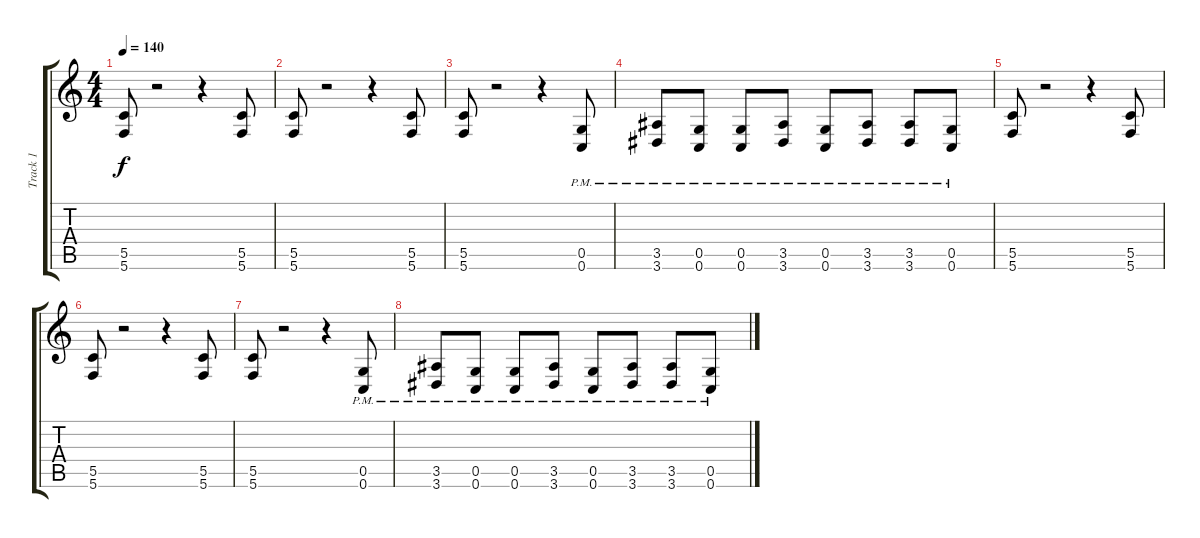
\track ("Track 1" "Track 1") {instrument distortionguitar}
\staff {score tabs}
\tuning (D4 A3 F3 C3 G2 C2) {hide}
\ts (4 4)
\tempo 140
\clef g2
\ks c
(5.5 5.6).8{dy f} r.2 r.4 (5.5 5.6).8 |
(5.5 5.6).8 r.2 r.4 (5.5 5.6).8 |
(5.5 5.6).8 r.2 r.4 (0.5{pm} 0.6{pm}).8 |
(3.5{pm} 3.6{pm}).8 (0.5{pm} 0.6{pm}).8 (0.5{pm} 0.6{pm}).8 (3.5{pm} 3.6{pm}).8 (0.5{pm} 0.6{pm}).8 (3.5{pm} 3.6{pm}).8 (3.5{pm} 3.6{pm}).8 (0.5{pm} 0.6{pm}).8 |
(5.5 5.6).8 r.2 r.4 (5.5 5.6).8 |
(5.5 5.6).8 r.2 r.4 (5.5 5.6).8 |
(5.5 5.6).8 r.2 r.4 (0.5{pm} 0.6{pm}).8 |
(3.5{pm} 3.6{pm}).8 (0.5{pm} 0.6{pm}).8 (0.5{pm} 0.6{pm}).8 (3.5{pm} 3.6{pm}).8 (0.5{pm} 0.6{pm}).8 (3.5{pm} 3.6{pm}).8 (3.5{pm} 3.6{pm}).8 (0.5{pm} 0.6{pm}).8
